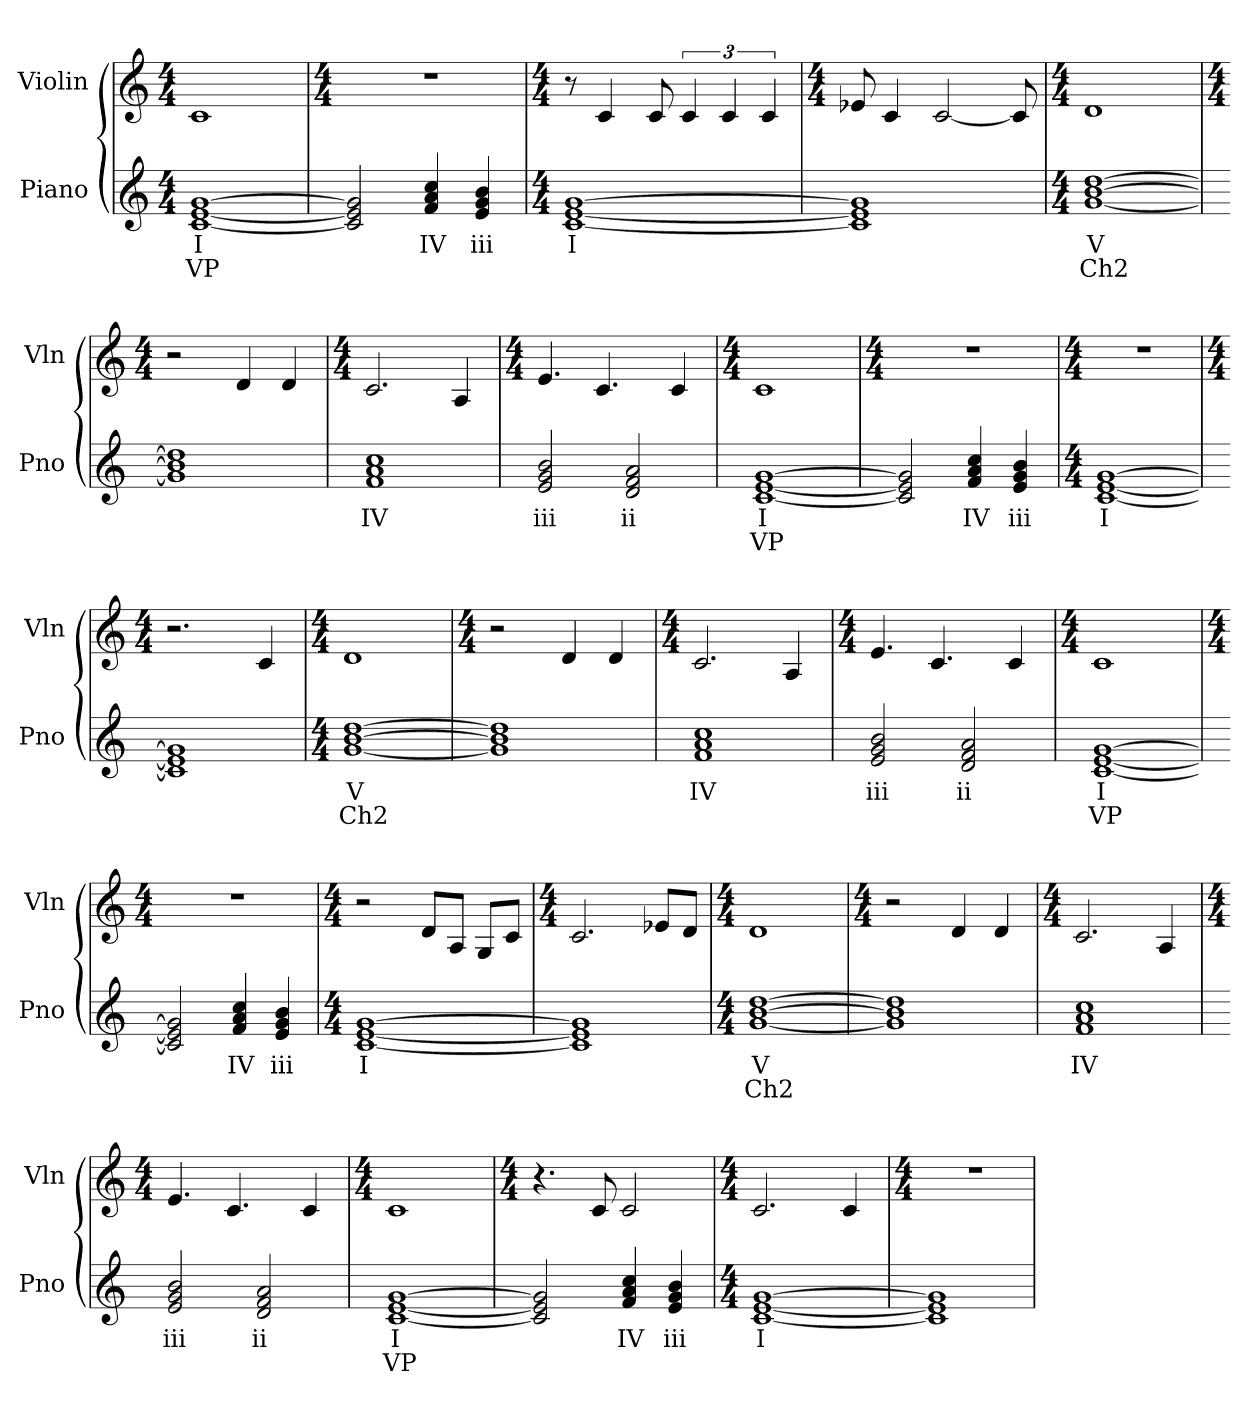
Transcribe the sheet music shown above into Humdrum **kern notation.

**kern	**text	**text	**kern
*part2	*part2	*part2	*part1
*staff2	*staff2	*staff2	*staff1
*I"Piano	*	*	*I"Violin
*I'Pno	*	*	*I'Vln
*k[]	*	*	*
*C:	*	*	*
*M4/4	*	*	*M4/4
=	=	=	=
[1c [1e [1g	I	VP	1c
=	=	=	=
*k[]	*	*	*
*C:	*	*	*
*	*	*	*M4/4
2c] 2e] 2g]	.	.	1r
4f 4a 4cc	IV	.	.
4e 4g 4b	iii	.	.
=	=	=	=
*k[]	*	*	*
*C:	*	*	*
*M4/4	*	*	*M4/4
[1c [1e [1g	I	.	8r
.	.	.	4c
.	.	.	8c
.	.	.	6c
.	.	.	6c
.	.	.	6c
=	=	=	=
*k[]	*	*	*
*C:	*	*	*
*	*	*	*M4/4
1c] 1e] 1g]	.	.	8e-X
.	.	.	4c
.	.	.	[2c
.	.	.	8c]
=	=	=	=
*k[]	*	*	*
*C:	*	*	*
*M4/4	*	*	*M4/4
[1g [1b [1dd	V	Ch2	1d
=	=	=	=
*k[]	*	*	*
*C:	*	*	*
*	*	*	*M4/4
1g] 1b] 1dd]	.	.	2r
.	.	.	4d
.	.	.	4d
=	=	=	=
*k[]	*	*	*
*C:	*	*	*
*	*	*	*M4/4
1f 1a 1cc	IV	.	2.c
.	.	.	4A
=	=	=	=
*k[]	*	*	*
*C:	*	*	*
*	*	*	*M4/4
2e 2g 2b	iii	.	4.e
.	.	.	4.c
2d 2f 2a	ii	.	.
.	.	.	4c
=	=	=	=
*k[]	*	*	*
*C:	*	*	*
*	*	*	*M4/4
[1c [1e [1g	I	VP	1c
=	=	=	=
*k[]	*	*	*
*C:	*	*	*
*	*	*	*M4/4
2c] 2e] 2g]	.	.	1r
4f 4a 4cc	IV	.	.
4e 4g 4b	iii	.	.
=	=	=	=
*k[]	*	*	*
*C:	*	*	*
*M4/4	*	*	*M4/4
[1c [1e [1g	I	.	1r
=	=	=	=
*k[]	*	*	*
*C:	*	*	*
*	*	*	*M4/4
1c] 1e] 1g]	.	.	2.r
.	.	.	4c
=	=	=	=
*k[]	*	*	*
*C:	*	*	*
*M4/4	*	*	*M4/4
[1g [1b [1dd	V	Ch2	1d
=	=	=	=
*k[]	*	*	*
*C:	*	*	*
*	*	*	*M4/4
1g] 1b] 1dd]	.	.	2r
.	.	.	4d
.	.	.	4d
=	=	=	=
*k[]	*	*	*
*C:	*	*	*
*	*	*	*M4/4
1f 1a 1cc	IV	.	2.c
.	.	.	4A
=	=	=	=
*k[]	*	*	*
*C:	*	*	*
*	*	*	*M4/4
2e 2g 2b	iii	.	4.e
.	.	.	4.c
2d 2f 2a	ii	.	.
.	.	.	4c
=	=	=	=
*k[]	*	*	*
*C:	*	*	*
*	*	*	*M4/4
[1c [1e [1g	I	VP	1c
=	=	=	=
*k[]	*	*	*
*C:	*	*	*
*	*	*	*M4/4
2c] 2e] 2g]	.	.	1r
4f 4a 4cc	IV	.	.
4e 4g 4b	iii	.	.
=	=	=	=
*k[]	*	*	*
*C:	*	*	*
*M4/4	*	*	*M4/4
[1c [1e [1g	I	.	2r
.	.	.	8dL
.	.	.	8AJ
.	.	.	8GL
.	.	.	8cJ
=	=	=	=
*k[]	*	*	*
*C:	*	*	*
*	*	*	*M4/4
1c] 1e] 1g]	.	.	2.c
.	.	.	8e-XL
.	.	.	8dJ
=	=	=	=
*k[]	*	*	*
*C:	*	*	*
*M4/4	*	*	*M4/4
[1g [1b [1dd	V	Ch2	1d
=	=	=	=
*k[]	*	*	*
*C:	*	*	*
*	*	*	*M4/4
1g] 1b] 1dd]	.	.	2r
.	.	.	4d
.	.	.	4d
=	=	=	=
*k[]	*	*	*
*C:	*	*	*
*	*	*	*M4/4
1f 1a 1cc	IV	.	2.c
.	.	.	4A
=	=	=	=
*k[]	*	*	*
*C:	*	*	*
*	*	*	*M4/4
2e 2g 2b	iii	.	4.e
.	.	.	4.c
2d 2f 2a	ii	.	.
.	.	.	4c
=	=	=	=
*k[]	*	*	*
*C:	*	*	*
*	*	*	*M4/4
[1c [1e [1g	I	VP	1c
=	=	=	=
*k[]	*	*	*
*C:	*	*	*
*	*	*	*M4/4
2c] 2e] 2g]	.	.	4.r
.	.	.	8c
4f 4a 4cc	IV	.	2c
4e 4g 4b	iii	.	.
=	=	=	=
*k[]	*	*	*
*C:	*	*	*
*M4/4	*	*	*M4/4
[1c [1e [1g	I	.	2.c
.	.	.	4c
=	=	=	=
*k[]	*	*	*
*C:	*	*	*
*	*	*	*M4/4
1c] 1e] 1g]	.	.	1r
=	=	=	=
*-	*-	*-	*-
